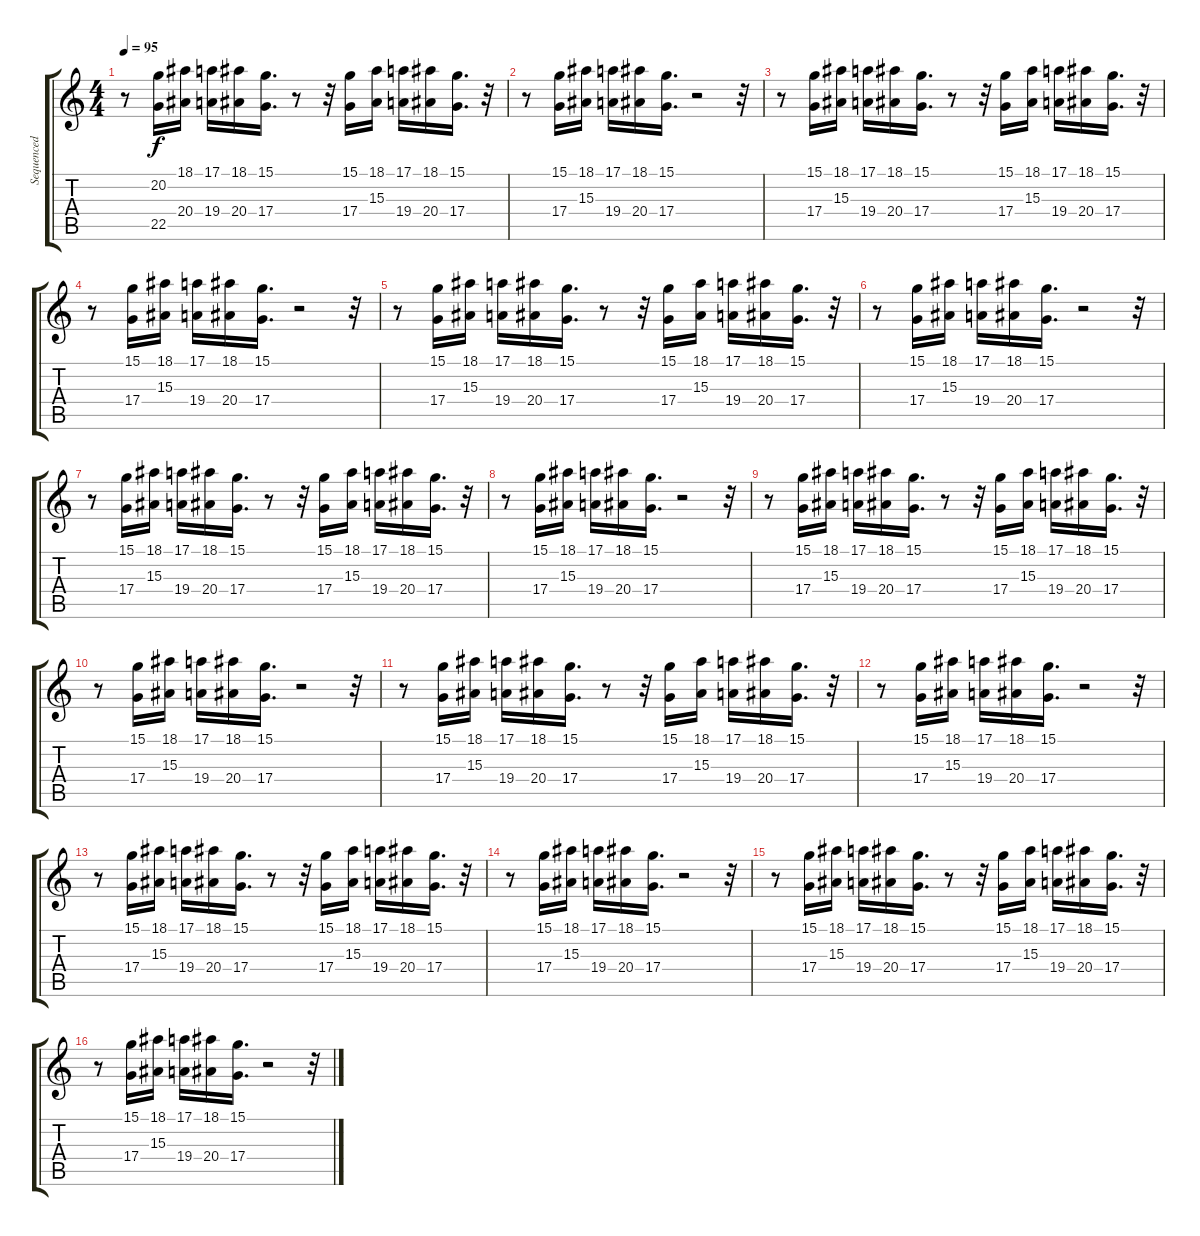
\track ("Sequenced by:" "Sequenced ") {instrument synthstrings1}
\staff {score tabs}
\tuning (E4 B3 G3 D3 A2 E2) {hide}
\ts (4 4)
\tempo 95
\clef g2
\ks c
r.8{dy f} (20.2 22.5).16 (18.1 20.4).16 (17.1 19.4).16 (18.1 20.4).16 (15.1 17.4).16{d} r.8 r.32 (15.1 17.4).16 (18.1 15.3).16 (17.1 19.4).16 (18.1 20.4).16 (15.1 17.4).16{d} r.32 |
r.8 (15.1 17.4).16 (18.1 15.3).16 (17.1 19.4).16 (18.1 20.4).16 (15.1 17.4).16{d} r.2 r.32 |
r.8 (15.1 17.4).16 (18.1 15.3).16 (17.1 19.4).16 (18.1 20.4).16 (15.1 17.4).16{d} r.8 r.32 (15.1 17.4).16 (18.1 15.3).16 (17.1 19.4).16 (18.1 20.4).16 (15.1 17.4).16{d} r.32 |
r.8 (15.1 17.4).16 (18.1 15.3).16 (17.1 19.4).16 (18.1 20.4).16 (15.1 17.4).16{d} r.2 r.32 |
r.8 (15.1 17.4).16 (18.1 15.3).16 (17.1 19.4).16 (18.1 20.4).16 (15.1 17.4).16{d} r.8 r.32 (15.1 17.4).16 (18.1 15.3).16 (17.1 19.4).16 (18.1 20.4).16 (15.1 17.4).16{d} r.32 |
r.8 (15.1 17.4).16 (18.1 15.3).16 (17.1 19.4).16 (18.1 20.4).16 (15.1 17.4).16{d} r.2 r.32 |
r.8 (15.1 17.4).16 (18.1 15.3).16 (17.1 19.4).16 (18.1 20.4).16 (15.1 17.4).16{d} r.8 r.32 (15.1 17.4).16 (18.1 15.3).16 (17.1 19.4).16 (18.1 20.4).16 (15.1 17.4).16{d} r.32 |
r.8 (15.1 17.4).16 (18.1 15.3).16 (17.1 19.4).16 (18.1 20.4).16 (15.1 17.4).16{d} r.2 r.32 |
r.8 (15.1 17.4).16 (18.1 15.3).16 (17.1 19.4).16 (18.1 20.4).16 (15.1 17.4).16{d} r.8 r.32 (15.1 17.4).16 (18.1 15.3).16 (17.1 19.4).16 (18.1 20.4).16 (15.1 17.4).16{d} r.32 |
r.8 (15.1 17.4).16 (18.1 15.3).16 (17.1 19.4).16 (18.1 20.4).16 (15.1 17.4).16{d} r.2 r.32 |
r.8 (15.1 17.4).16 (18.1 15.3).16 (17.1 19.4).16 (18.1 20.4).16 (15.1 17.4).16{d} r.8 r.32 (15.1 17.4).16 (18.1 15.3).16 (17.1 19.4).16 (18.1 20.4).16 (15.1 17.4).16{d} r.32 |
r.8 (15.1 17.4).16 (18.1 15.3).16 (17.1 19.4).16 (18.1 20.4).16 (15.1 17.4).16{d} r.2 r.32 |
r.8 (15.1 17.4).16 (18.1 15.3).16 (17.1 19.4).16 (18.1 20.4).16 (15.1 17.4).16{d} r.8 r.32 (15.1 17.4).16 (18.1 15.3).16 (17.1 19.4).16 (18.1 20.4).16 (15.1 17.4).16{d} r.32 |
r.8 (15.1 17.4).16 (18.1 15.3).16 (17.1 19.4).16 (18.1 20.4).16 (15.1 17.4).16{d} r.2 r.32 |
r.8 (15.1 17.4).16 (18.1 15.3).16 (17.1 19.4).16 (18.1 20.4).16 (15.1 17.4).16{d} r.8 r.32 (15.1 17.4).16 (18.1 15.3).16 (17.1 19.4).16 (18.1 20.4).16 (15.1 17.4).16{d} r.32 |
r.8 (15.1 17.4).16 (18.1 15.3).16 (17.1 19.4).16 (18.1 20.4).16 (15.1 17.4).16{d} r.2 r.32
